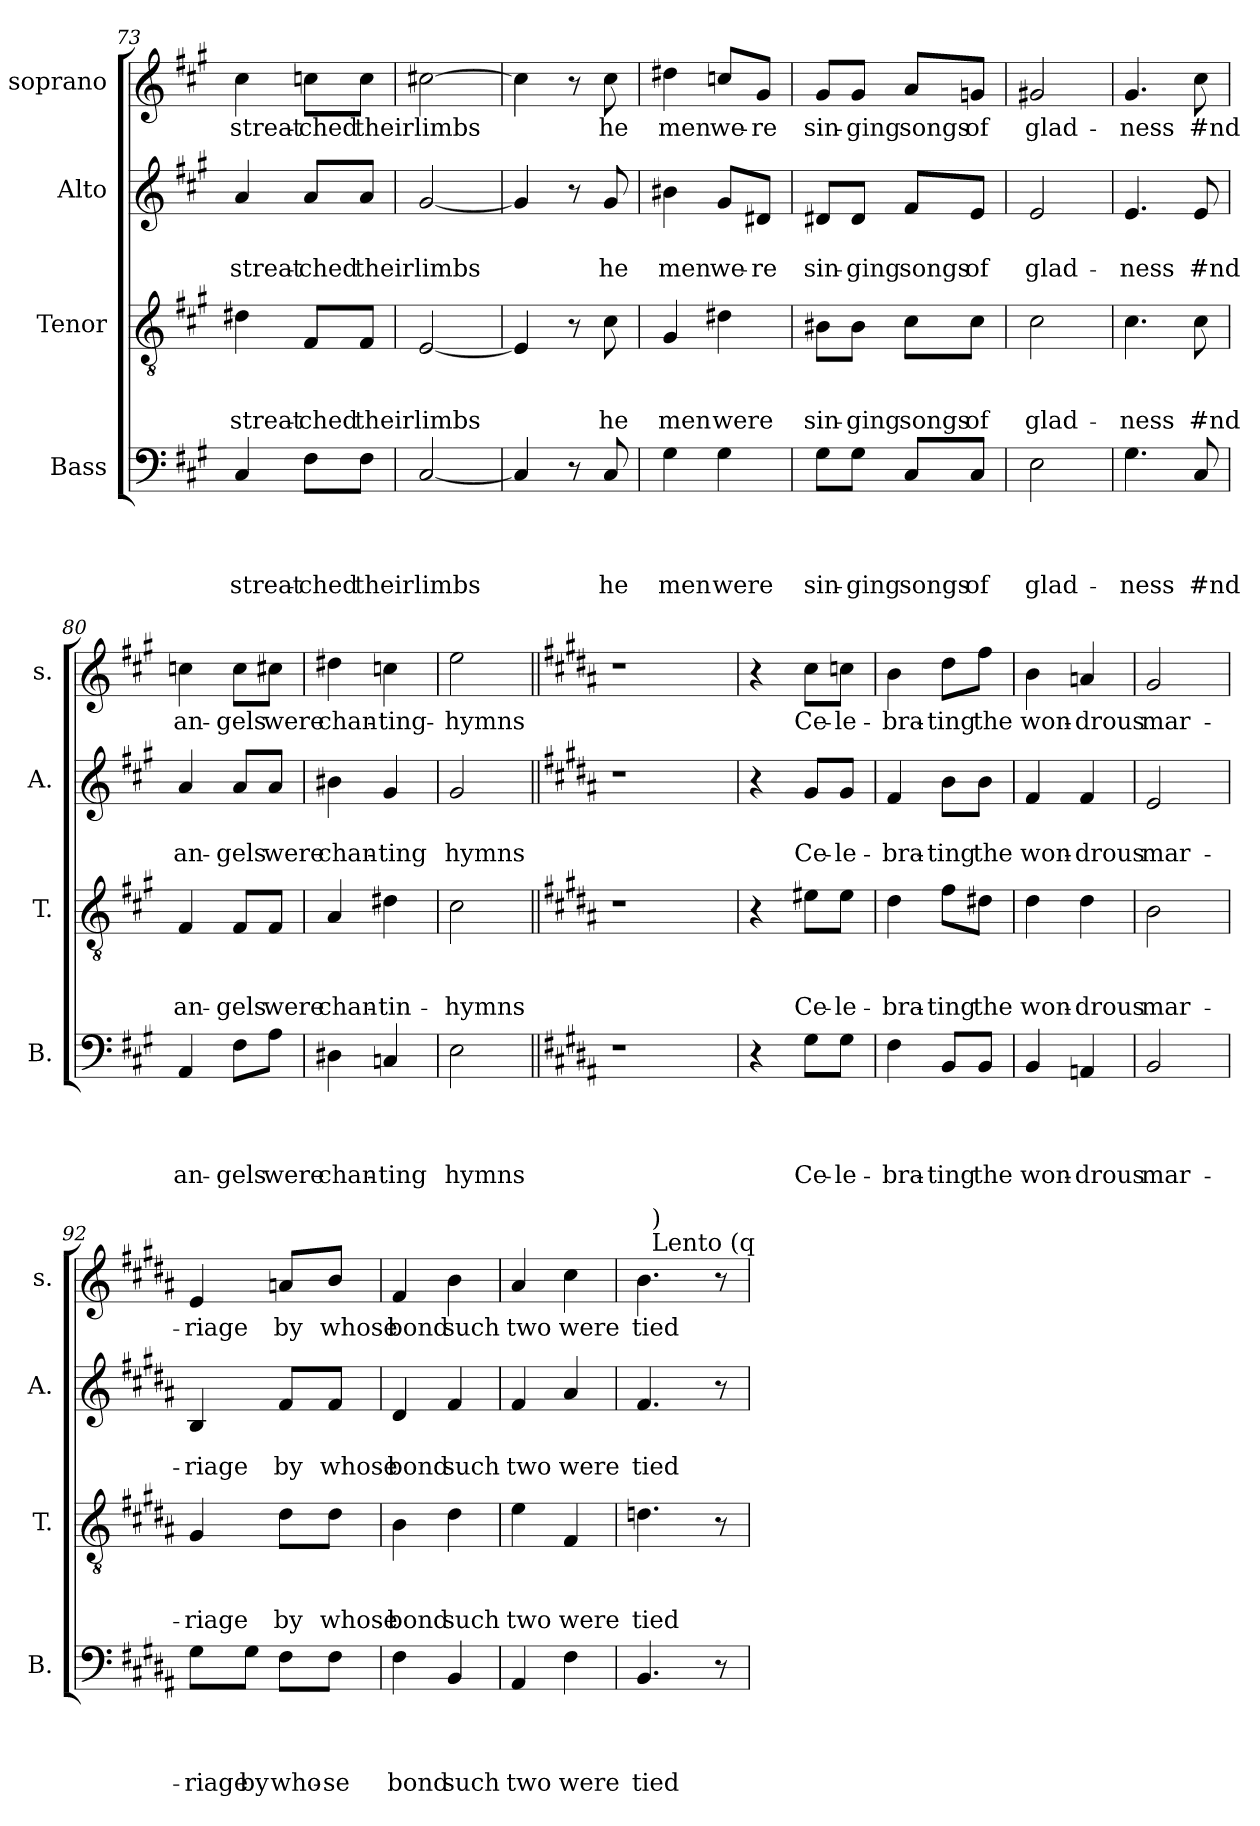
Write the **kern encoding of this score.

**kern	**text	**text	**text	**text	**kern	**text	**text	**text	**kern	**text	**text	**kern	**text
*part4	*part4	*part4	*part4	*part4	*part3	*part3	*part3	*part3	*part2	*part2	*part2	*part1	*part1
*staff4	*staff4	*staff4	*staff4	*staff4	*staff3	*staff3	*staff3	*staff3	*staff2	*staff2	*staff2	*staff1	*staff1
*I"Bass	*	*	*	*	*I"Tenor	*	*	*	*I"Alto	*	*	*I"soprano	*
*I'B.	*	*	*	*	*I'T.	*	*	*	*I'A.	*	*	*I's.	*
*clefF4	*	*	*	*	*clefGv2	*	*	*	*clefG2	*	*	*clefG2	*
*k[f#c#g#]	*	*	*	*	*k[f#c#g#]	*	*	*	*k[f#c#g#]	*	*	*k[f#c#g#]	*
*A:	*	*	*	*	*A:	*	*	*	*A:	*	*	*A:	*
=73	=73	=73	=73	=73	=73	=73	=73	=73	=73	=73	=73	=73	=73
!	!	!	!	!LO:LY:b	!	!	!	!LO:LY:b	!	!	!LO:LY:b	!	!LO:LY:b
4C#/	.	.	.	streat-	4d#X\	.	.	streat-	4a/	.	streat-	4cc#\	streat-
!	!	!	!	!LO:LY:b	!	!	!	!LO:LY:b	!	!	!LO:LY:b	!	!LO:LY:b
8F#\L	.	.	.	-ched	8F#/L	.	.	-ched	8a/L	.	-ched	8ccn\L	-ched
!	!	!	!	!LO:LY:b	!	!	!	!LO:LY:b	!	!	!LO:LY:b	!	!LO:LY:b
8F#\J	.	.	.	their	8F#/J	.	.	their	8a/J	.	their	8cc\J	their
=74	=74	=74	=74	=74	=74	=74	=74	=74	=74	=74	=74	=74	=74
!	!	!	!	!LO:LY:b	!	!	!	!LO:LY:b	!	!	!LO:LY:b	!	!LO:LY:b
[<2C#/	.	.	.	limbs	[<2E/	.	.	limbs	[<2g#/	.	limbs	[>2cc#X\	limbs
=75	=75	=75	=75	=75	=75	=75	=75	=75	=75	=75	=75	=75	=75
4C#/]	.	.	.	.	4E/]	.	.	.	4g#/]	.	.	4cc#\]	.
8r	.	.	.	.	8r	.	.	.	8r	.	.	8r	.
!	!	!	!	!LO:LY:b	!	!	!	!LO:LY:b	!	!	!LO:LY:b	!	!LO:LY:b
8C#/	.	.	.	he	8c#\	.	.	he	8g#/	.	he	8cc#\	he
=76	=76	=76	=76	=76	=76	=76	=76	=76	=76	=76	=76	=76	=76
!	!	!	!	!LO:LY:b	!	!	!	!LO:LY:b	!	!	!LO:LY:b	!	!LO:LY:b
4G#\	.	.	.	men	4G#/	.	.	men	4b#X\	.	men	4dd#X\	men
!	!	!	!	!LO:LY:b	!	!	!	!LO:LY:b	!	!	!LO:LY:b	!	!LO:LY:b
4G#\	.	.	.	were	4d#X\	.	.	were	8g#/L	.	we-	8ccn/L	we-
!	!	!	!	!	!	!	!	!	!	!	!LO:LY:b	!	!LO:LY:b
.	.	.	.	.	.	.	.	.	8d#X/J	.	-re	8g#/J	-re
!!LO:PB:g=z
=77	=77	=77	=77	=77	=77	=77	=77	=77	=77	=77	=77	=77	=77
!	!	!	!	!LO:LY:b	!	!	!	!LO:LY:b	!	!	!LO:LY:b	!	!LO:LY:b
8G#\L	.	.	.	sin-	8B#X\L	.	.	sin-	8d#X/L	.	sin-	8g#/L	sin-
!	!	!	!	!LO:LY:b	!	!	!	!LO:LY:b	!	!	!LO:LY:b	!	!LO:LY:b
8G#\J	.	.	.	-ging	8B#\J	.	.	-ging	8d#/J	.	-ging	8g#/J	-ging
!	!	!	!	!LO:LY:b	!	!	!	!LO:LY:b	!	!	!LO:LY:b	!	!LO:LY:b
8C#/L	.	.	.	songs	8c#\L	.	.	songs	8f#/L	.	songs	8a/L	songs
!	!	!	!	!LO:LY:b	!	!	!	!LO:LY:b	!	!	!LO:LY:b	!	!LO:LY:b
8C#/J	.	.	.	of	8c#\J	.	.	of	8e/J	.	of	8gn/J	of
=78	=78	=78	=78	=78	=78	=78	=78	=78	=78	=78	=78	=78	=78
!	!	!	!	!LO:LY:b	!	!	!	!LO:LY:b	!	!	!LO:LY:b	!	!LO:LY:b
2E\	.	.	.	glad-	2c#\	.	.	glad-	2e/	.	glad-	2g#X/	glad-
=79	=79	=79	=79	=79	=79	=79	=79	=79	=79	=79	=79	=79	=79
!	!	!	!	!LO:LY:b	!	!	!	!LO:LY:b	!	!	!LO:LY:b	!	!LO:LY:b
4.G#\	.	.	.	-ness	4.c#\	.	.	-ness	4.e/	.	-ness	4.g#/	-ness
!	!	!	!	!LO:LY:b	!	!	!	!LO:LY:b	!	!	!LO:LY:b	!	!LO:LY:b
8C#/	.	.	.	#nd	8c#\	.	.	#nd	8e/	.	#nd	8cc#\	#nd
=80	=80	=80	=80	=80	=80	=80	=80	=80	=80	=80	=80	=80	=80
!	!	!	!	!LO:LY:b	!	!	!	!LO:LY:b	!	!	!LO:LY:b	!	!LO:LY:b
4AA/	.	.	.	an-	4F#/	.	.	an-	4a/	.	an-	4ccn\	an-
!	!	!	!	!LO:LY:b	!	!	!	!LO:LY:b	!	!	!LO:LY:b	!	!LO:LY:b
8F#\L	.	.	.	-gels	8F#/L	.	.	-gels	8a/L	.	-gels	8cc\L	-gels
!	!	!	!	!LO:LY:b	!	!	!	!LO:LY:b	!	!	!LO:LY:b	!	!LO:LY:b
8A\J	.	.	.	were	8F#/J	.	.	were	8a/J	.	were	8cc#X\J	were
=81	=81	=81	=81	=81	=81	=81	=81	=81	=81	=81	=81	=81	=81
!	!	!	!	!LO:LY:b	!	!	!	!LO:LY:b	!	!	!LO:LY:b	!	!LO:LY:b
4D#X\	.	.	.	chan-	4A/	.	.	chan-	4b#X\	.	chan-	4dd#X\	chan-
!	!	!	!	!LO:LY:b	!	!	!	!LO:LY:b	!	!	!LO:LY:b	!	!LO:LY:b
4Cn/	.	.	.	-ting	4d#X\	.	.	-tin-	4g#/	.	-ting	4ccn\	-ting-
=82	=82	=82	=82	=82	=82	=82	=82	=82	=82	=82	=82	=82	=82
!	!	!	!	!LO:LY:b	!	!	!	!LO:LY:b	!	!	!LO:LY:b	!	!LO:LY:b
2E\	.	.	.	hymns	2c#\	.	.	-hymns	2g#/	.	hymns	2ee\	-hymns
=83||	=83||	=83||	=83||	=83||	=83||	=83||	=83||	=83||	=83||	=83||	=83||	=83||	=83||
*k[f#c#g#d#a#]	*	*	*	*	*k[f#c#g#d#a#]	*	*	*	*k[f#c#g#d#a#]	*	*	*k[f#c#g#d#a#]	*
*B:	*	*	*	*	*B:	*	*	*	*B:	*	*	*B:	*
1r	.	.	.	.	1r	.	.	.	1r	.	.	1r	.
=84	=84	=84	=84	=84	=84	=84	=84	=84	=84	=84	=84	=84	=84
1r	.	.	.	.	1r	.	.	.	1r	.	.	1r	.
=85	=85	=85	=85	=85	=85	=85	=85	=85	=85	=85	=85	=85	=85
1r	.	.	.	.	1r	.	.	.	1r	.	.	1r	.
=86	=86	=86	=86	=86	=86	=86	=86	=86	=86	=86	=86	=86	=86
1r	.	.	.	.	1r	.	.	.	1r	.	.	1r	.
=87	=87	=87	=87	=87	=87	=87	=87	=87	=87	=87	=87	=87	=87
1r	.	.	.	.	1r	.	.	.	1r	.	.	1r	.
!!LO:LB:g=z
=88	=88	=88	=88	=88	=88	=88	=88	=88	=88	=88	=88	=88	=88
4r	.	.	.	.	4r	.	.	.	4r	.	.	4r	.
!	!	!	!	!LO:LY:b	!	!	!	!LO:LY:b	!	!	!LO:LY:b	!	!LO:LY:b
8G#\L	.	.	.	Ce-	8e#X\L	.	.	Ce-	8g#/L	.	Ce-	8cc#\L	Ce-
!	!	!	!	!LO:LY:b	!	!	!	!LO:LY:b	!	!	!LO:LY:b	!	!LO:LY:b
8G#\J	.	.	.	-le-	8e#\J	.	.	-le-	8g#/J	.	-le-	8ccn\J	-le-
=89	=89	=89	=89	=89	=89	=89	=89	=89	=89	=89	=89	=89	=89
!	!	!	!	!LO:LY:b	!	!	!	!LO:LY:b	!	!	!LO:LY:b	!	!LO:LY:b
4F#\	.	.	.	-bra-	4d#\	.	.	-bra-	4f#/	.	-bra-	4b\	-bra-
!	!	!	!	!LO:LY:b	!	!	!	!LO:LY:b	!	!	!LO:LY:b	!	!LO:LY:b
8BB/L	.	.	.	-ting	8f#\L	.	.	-ting	8b\L	.	-ting	8dd#\L	-ting
!	!	!	!	!LO:LY:b	!	!	!	!LO:LY:b	!	!	!LO:LY:b	!	!LO:LY:b
8BB/J	.	.	.	the	8d#X\J	.	.	the	8b\J	.	the	8ff#\J	the
=90	=90	=90	=90	=90	=90	=90	=90	=90	=90	=90	=90	=90	=90
!	!	!	!	!LO:LY:b	!	!	!	!LO:LY:b	!	!	!LO:LY:b	!	!LO:LY:b
4BB/	.	.	.	won-	4d#\	.	.	won-	4f#/	.	won-	4b\	won-
!	!	!	!	!LO:LY:b	!	!	!	!LO:LY:b	!	!	!LO:LY:b	!	!LO:LY:b
4AAn/	.	.	.	-drous	4d#\	.	.	-drous	4f#/	.	-drous	4an/	-drous
=91	=91	=91	=91	=91	=91	=91	=91	=91	=91	=91	=91	=91	=91
!	!	!	!	!LO:LY:b	!	!	!	!LO:LY:b	!	!	!LO:LY:b	!	!LO:LY:b
2BB/	.	.	.	mar-	2B\	.	.	mar-	2e/	.	mar-	2g#/	mar-
=92	=92	=92	=92	=92	=92	=92	=92	=92	=92	=92	=92	=92	=92
!	!	!	!	!LO:LY:b	!	!	!	!LO:LY:b	!	!	!LO:LY:b	!	!LO:LY:b
8G#\L	.	.	.	-riage	4G#/	.	.	-riage	4B/	.	-riage	4e/	-riage
!	!	!	!	!LO:LY:b	!	!	!	!	!	!	!	!	!
8G#\J	.	.	.	by	.	.	.	.	.	.	.	.	.
!	!	!	!	!LO:LY:b	!	!	!	!LO:LY:b	!	!	!LO:LY:b	!	!LO:LY:b
8F#\L	.	.	.	who-	8d#\L	.	.	by	8f#/L	.	by	8an/L	by
!	!	!	!	!LO:LY:b	!	!	!	!LO:LY:b	!	!	!LO:LY:b	!	!LO:LY:b
8F#\J	.	.	.	-se	8d#\J	.	.	whose	8f#/J	.	whose	8b/J	whose
=93	=93	=93	=93	=93	=93	=93	=93	=93	=93	=93	=93	=93	=93
!	!	!	!	!LO:LY:b	!	!	!	!LO:LY:b	!	!	!LO:LY:b	!	!LO:LY:b
4F#\	.	.	.	bond	4B\	.	.	bond	4d#/	.	bond	4f#/	bond
!	!	!	!	!LO:LY:b	!	!	!	!LO:LY:b	!	!	!LO:LY:b	!	!LO:LY:b
4BB/	.	.	.	such	4d#\	.	.	such	4f#/	.	such	4b\	such
=94	=94	=94	=94	=94	=94	=94	=94	=94	=94	=94	=94	=94	=94
!	!	!	!	!LO:LY:b	!	!	!	!LO:LY:b	!	!	!LO:LY:b	!	!LO:LY:b
4AA#/	.	.	.	two	4e\	.	.	two	4f#/	.	two	4a#/	two
!	!	!	!	!LO:LY:b	!	!	!	!LO:LY:b	!	!	!LO:LY:b	!	!LO:LY:b
4F#\	.	.	.	were	4F#/	.	.	were	4a#/	.	were	4cc#\	were
!!LO:PB:g=z
=95	=95	=95	=95	=95	=95	=95	=95	=95	=95	=95	=95	=95	=95
!	!	!	!	!LO:LY:b	!	!	!	!LO:LY:b	!	!	!LO:LY:b	!	!LO:LY:b
*	*	*	*	*	*	*	*	*	*	*	*	*^	*
4.BB/	.	.	.	tied	4.dn\	.	.	tied	4.f#/	.	tied	4.b\	32ryy	tied
*	*	*	*	*	*	*	*	*	*	*	*	*MM65	*	*
!	!	!	!	!	!	!	!	!	!	!	!	!	!LO:TX:a:t=Lento (q	!
!	!	!	!	!	!	!	!	!	!	!	!	!	!LO:TX:a:t=)	!
.	.	.	.	.	.	.	.	.	.	.	.	.	4...ryy	.
8r	.	.	.	.	8r	.	.	.	8r	.	.	8r	.	.
*	*	*	*	*	*	*	*	*	*	*	*	*v	*v	*
=	=	=	=	=	=	=	=	=	=	=	=	=	=
*-	*-	*-	*-	*-	*-	*-	*-	*-	*-	*-	*-	*-	*-
